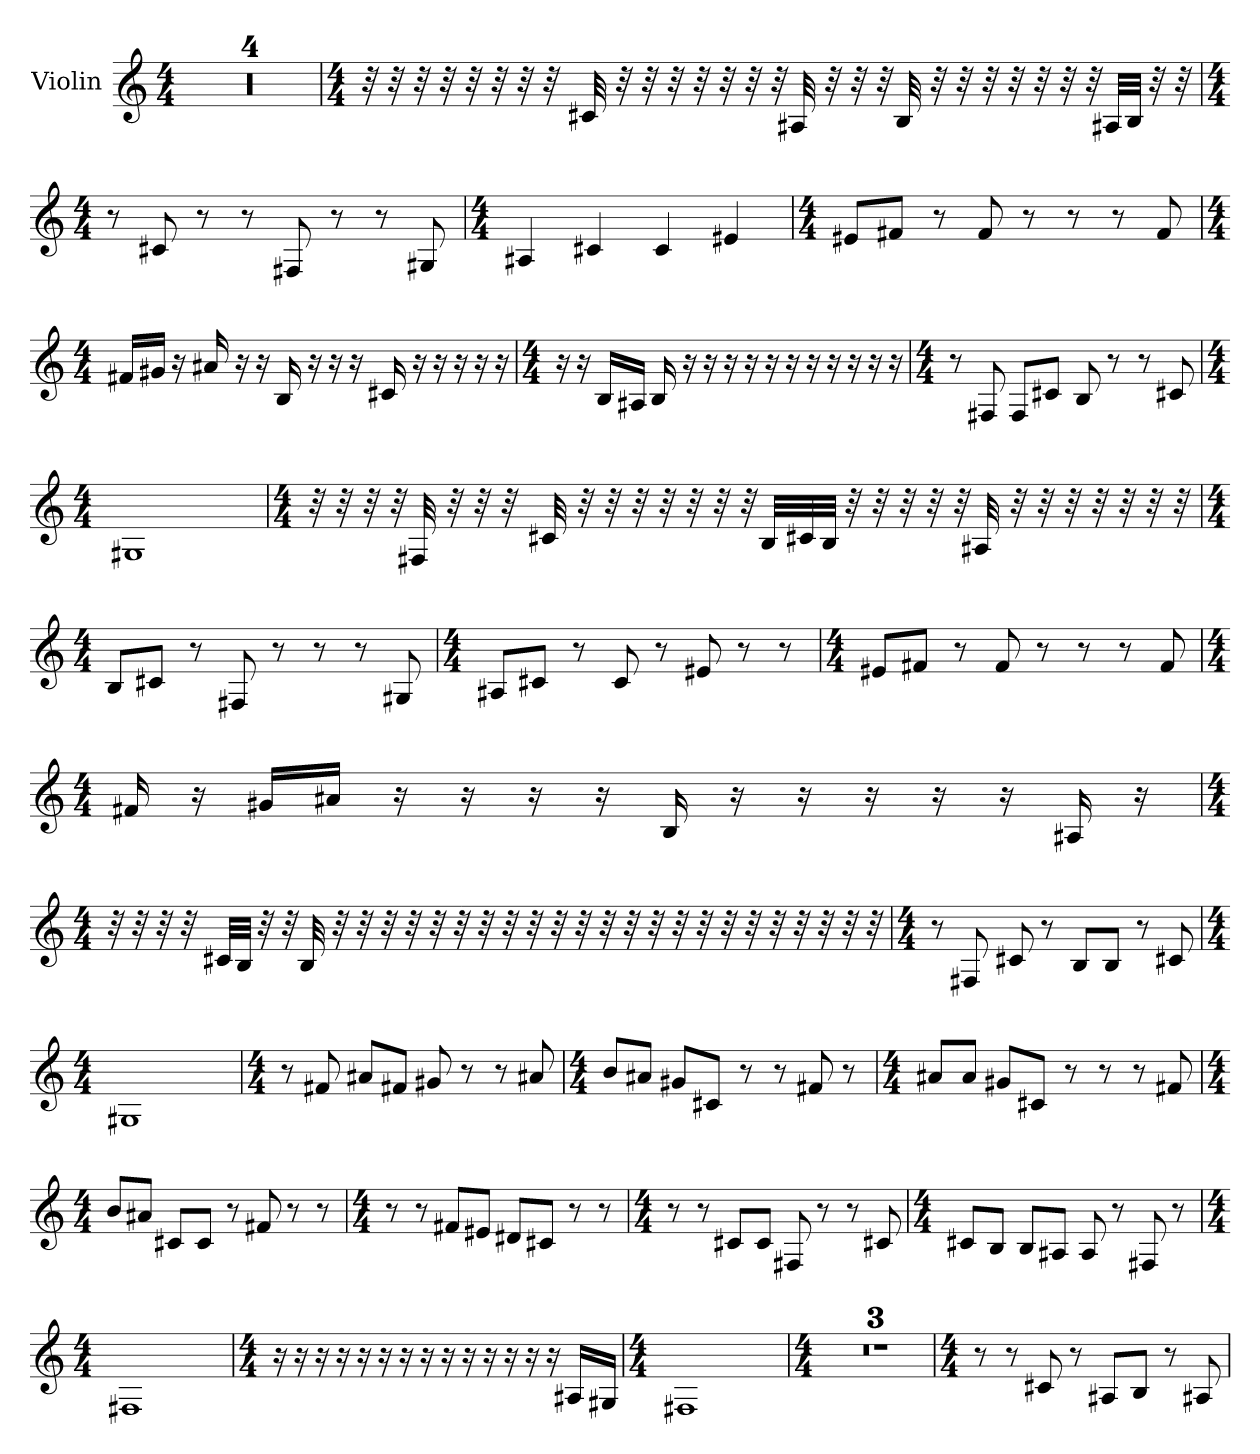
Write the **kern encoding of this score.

**kern
*part1
*staff1
*I"Violin
*I'Vln
*M4/4
=
1r
=
*M4/4
1r
=
*M4/4
1r
=
*M4/4
1r
=
*M4/4
32r
32r
32r
32r
32r
32r
32r
32r
32c#X
32r
32r
32r
32r
32r
32r
32r
32A#X
32r
32r
32r
32B
32r
32r
32r
32r
32r
32r
32r
32A#XLLL
32BJJJ
32r
32r
=
*M4/4
8r
8c#X
8r
8r
8F#X
8r
8r
8G#X
=
*M4/4
4A#X
4c#X
4c#
4e#X
=
*M4/4
8e#XL
8f#XJ
8r
8f#
8r
8r
8r
8f#
=
*M4/4
16f#XLL
16g#XJJ
16r
16a#X
16r
16r
16B
16r
16r
16r
16c#X
16r
16r
16r
16r
16r
=
*M4/4
16r
16r
16BLL
16A#XJJ
16B
16r
16r
16r
16r
16r
16r
16r
16r
16r
16r
16r
=
*M4/4
8r
8F#X
8F#L
8c#XJ
8B
8r
8r
8c#X
=
*M4/4
1G#X
=
*M4/4
32r
32r
32r
32r
32F#X
32r
32r
32r
32c#X
32r
32r
32r
32r
32r
32r
32r
32BLLL
32c#X
32BJJJ
32r
32r
32r
32r
32r
32A#X
32r
32r
32r
32r
32r
32r
32r
=
*M4/4
8BL
8c#XJ
8r
8F#X
8r
8r
8r
8G#X
=
*M4/4
8A#XL
8c#XJ
8r
8c#
8r
8e#X
8r
8r
=
*M4/4
8e#XL
8f#XJ
8r
8f#
8r
8r
8r
8f#
=
*M4/4
16f#X
16r
16g#XLL
16a#XJJ
16r
16r
16r
16r
16B
16r
16r
16r
16r
16r
16A#X
16r
=
*M4/4
32r
32r
32r
32r
32c#XLLL
32BJJJ
32r
32r
32B
32r
32r
32r
32r
32r
32r
32r
32r
32r
32r
32r
32r
32r
32r
32r
32r
32r
32r
32r
32r
32r
32r
32r
=
*M4/4
8r
8F#X
8c#X
8r
8BL
8BJ
8r
8c#X
=
*M4/4
1G#X
=
*M4/4
8r
8f#X
8a#XL
8f#XJ
8g#X
8r
8r
8a#X
=
*M4/4
8bL
8a#XJ
8g#XL
8c#XJ
8r
8r
8f#X
8r
=
*M4/4
8a#XL
8a#J
8g#XL
8c#XJ
8r
8r
8r
8f#X
=
*M4/4
8bL
8a#XJ
8c#XL
8c#J
8r
8f#X
8r
8r
=
*M4/4
8r
8r
8f#XL
8e#XJ
8d#XL
8c#XJ
8r
8r
=
*M4/4
8r
8r
8c#XL
8c#J
8F#X
8r
8r
8c#X
=
*M4/4
8c#XL
8BJ
8BL
8A#XJ
8A#
8r
8F#X
8r
=
*M4/4
1F#X
=
*M4/4
16r
16r
16r
16r
16r
16r
16r
16r
16r
16r
16r
16r
16r
16r
16A#XLL
16G#XJJ
=
*M4/4
1F#X
=
*M4/4
1r
=
*M4/4
1r
=
*M4/4
1r
=
*M4/4
8r
8r
8c#X
8r
8A#XL
8BJ
8r
8A#X
=
*-
